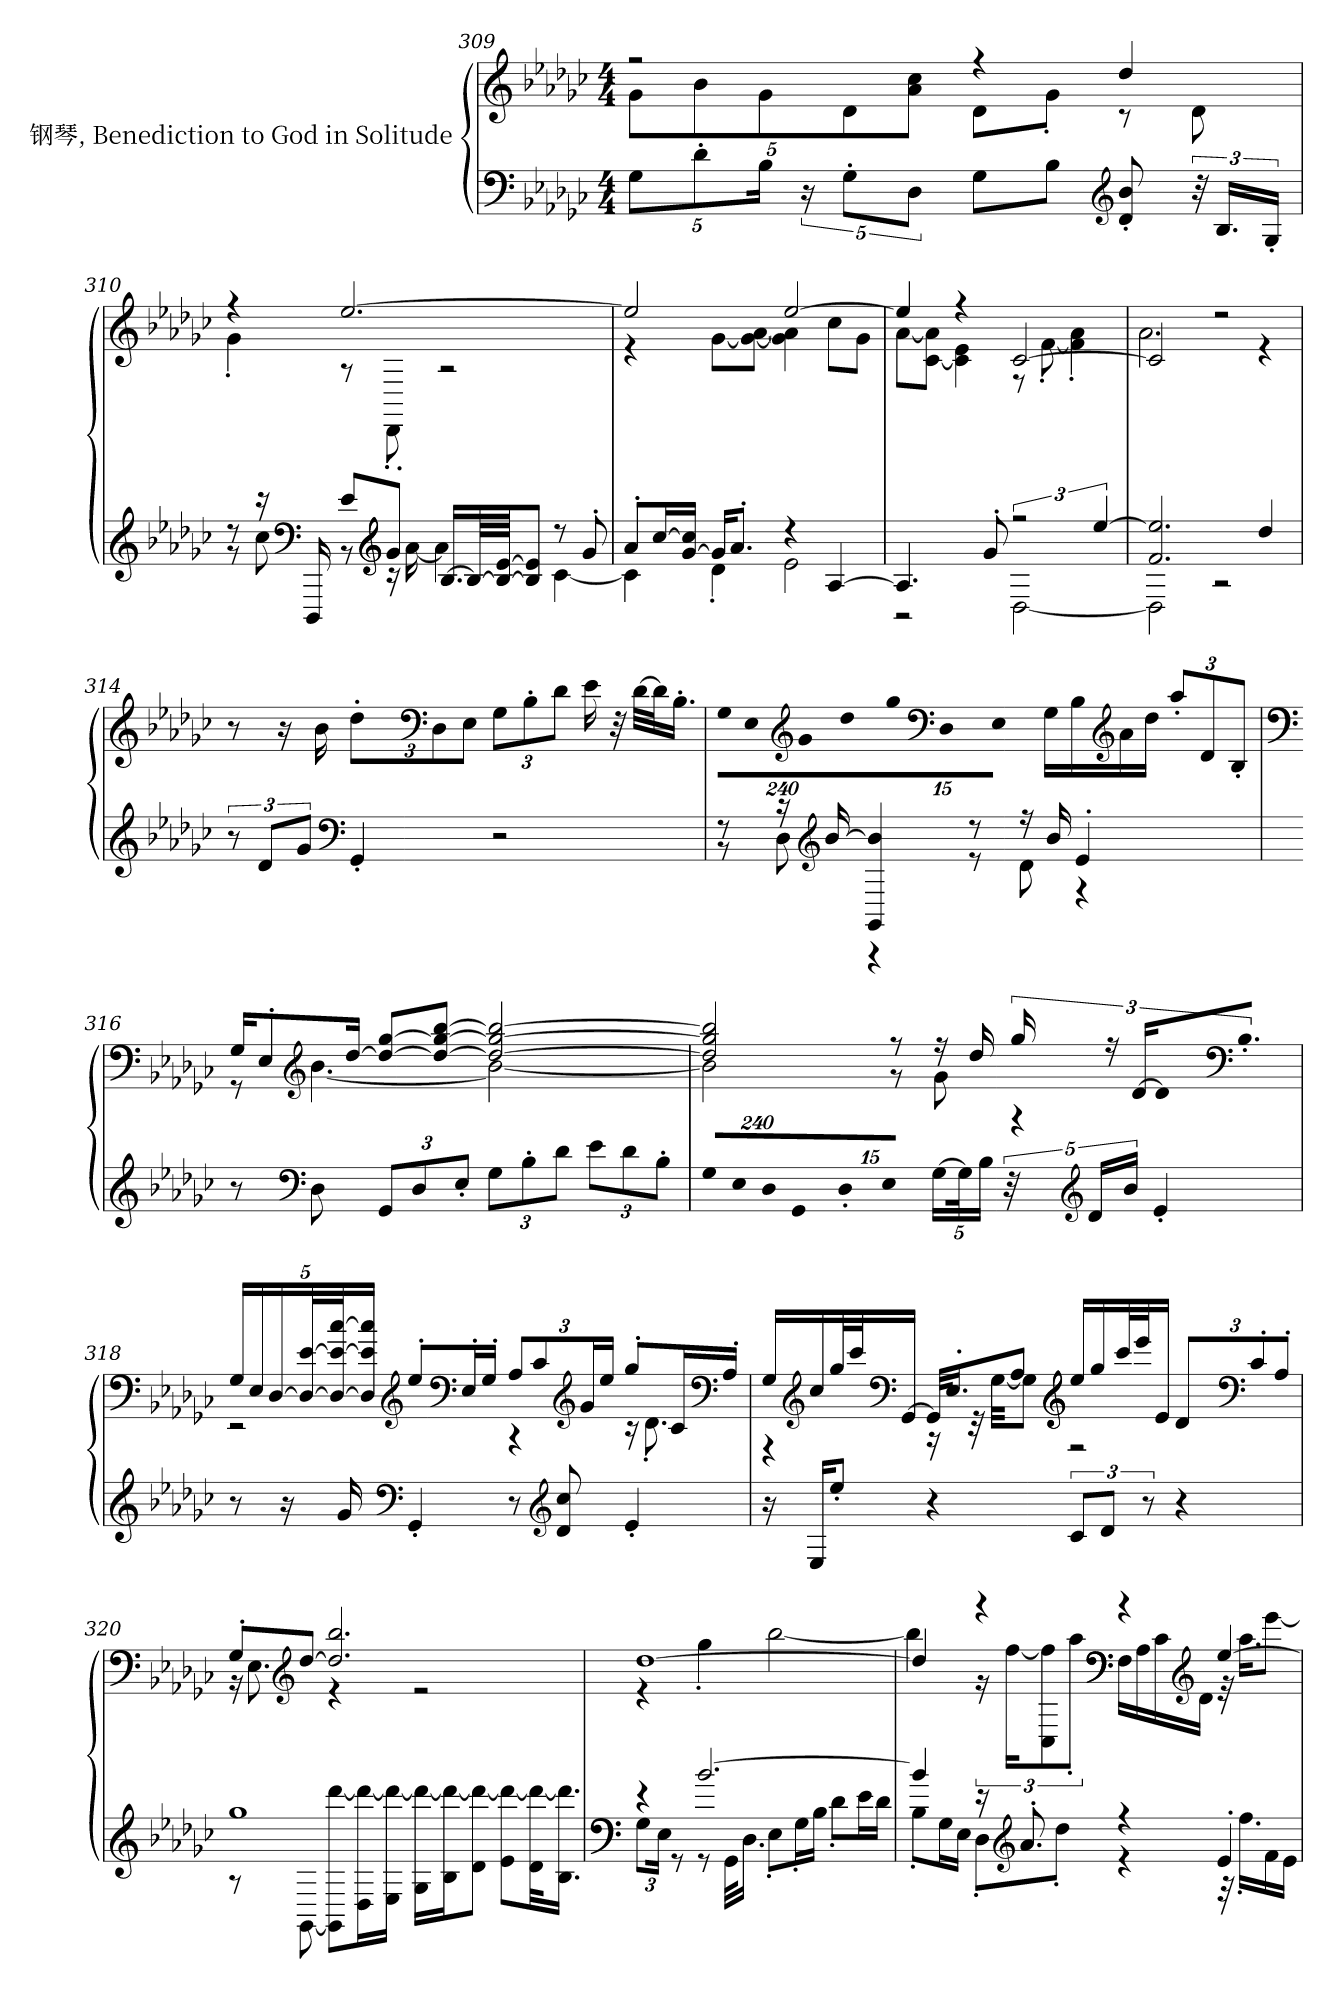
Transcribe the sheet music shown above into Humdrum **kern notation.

**kern	**kern
*part1	*part1
*staff2	*staff1
*I"钢琴, Benediction to God in Solitude	*
*clefF4	*clefG2
*k[b-e-a-d-g-c-]	*k[b-e-a-d-g-c-]
*M4/4	*M4/4
=309	=309
*	*^
*	*	*Xbrackettup
10G-\L	2r	10g-\L
10d-'\	.	10b-\
20B-\Jk	.	10g-\
20r	.	.
10G-'\L	.	10d-\
10D-\J	.	10a-\ 10cc-\J
8G-\L	4r	8d-\L
8B-\J	.	8g-'\J
*clefG2	*	*
8d-/' 8b-/'	4dd-/	8r
48r	.	8d-\
24.B-/LL	.	.
24G-'/JJ	.	.
!!LO:PB:g=z	!!
=310	=310	=310
*^	*	*
8r	8r	4r	4g-'\
16r	8cc-\	.	.
*clefF4	*	*	*
16DDD-/	.	.	.
8e-/L	8r	[2.ee-/	8r
*clefG2	*	*	*
8g-'/J	16r	.	8DD-'\
.	[16a-\	.	.
[16.B-/LL	4a-\]	.	2r
64B-/LL_	.	.	.
64B-/_ [64e-/JJJ	.	.	.
8B-/] 8e-/]J	.	.	.
8r	[4c-\	.	.
8g-'/	.	.	.
=311	=311	=311	=311
8a-'/L	4c-\]	2ee-/]	4r
[16cc-/L	.	.	.
[16g-/ 16cc-/]JJ	.	.	.
16g-/KL]	4d-'\	.	[8g-\L
8.a-'/J	.	.	.
.	.	.	8g-\_ [8a-\J
4r	2e-\	[2ee-/	4g-\] 4a-\]
[4A-/	.	.	8cc-\L
.	.	.	8g-\J
=312	=312	=312	=312
4.A-/]	2r	4ee-/]	[8a-\L
.	.	.	[8c-\ 8a-\]J
.	.	4r	4c-\] 4e-\
8g-'/	.	.	.
3r	[2D-\	[2c-/	8r
.	.	.	[8f'\
.	.	.	4f\]' 4a-\'
[6ee-/	.	.	.
!!LO:LB:g=z	!!
=313	=313	=313	=313
2.f/ 2.ee-/]	2D-\]	2c-/]	2.a-\
.	2r	2r	.
4dd-/	.	.	4r
*v	*v	*	*
*	*v	*v
=314	=314
12r	8r
12d-/L	.
.	16r
12g-/J	.
.	16b-\
*clefF4	*
4GG-'/	12dd-'\L
*	*clefF4
.	12D-\
.	12E-\J
2r	12G-\L
.	12B-'\
.	12d-\J
.	16e-\
.	32r
.	[32d-\LLL
.	32d-\J]
.	16.B-'\JJ
!!LO:LB:g=z
=315	=315
*^	*
!	!	!LO:N:vis=16
8r	8r	1920%137G-\LL
!	!	!LO:N:vis=16
.	.	1920%137E-\
16r	8D-\	.
*	*	*clefG2
!	!	!LO:N:vis=16
.	.	1920%137g-\
*clefG2	*	*
[16b-/	.	.
!	!	!LO:N:vis=16
.	.	1920%137dd-\
4GG-/ 4b-/]	4r	.
.	.	1920ryy
!	!	!LO:N:vis=16
.	.	1920%137gg-\
*	*	*clefF4
!	!	!LO:N:vis=16
.	.	1920%137D-\
!	!	!LO:N:vis=16
.	.	1920%137E-\JJ
8r	8r	16G-\LL
.	.	16B-\
*	*	*clefG2
16r	8d-\	16a-\
16b-/	.	16dd-\JJ
4e-'/	4r	12aa-'/L
.	.	12d-/
.	.	12B-'/J
*v	*v	*
=316	=316
*	*clefF4
*	*^
8r	16G-/KL	8r
.	8E-'/	.
*clefF4	*clefG2	*
8D-\	.	[4.b-\
.	[16dd-/Jk	.
*Xbrackettup	*	*
12GG-/L	8dd-/_ [8gg-/L	.
12D-/	.	.
.	8dd-/_ 8gg-/_ [8bb-/J	.
12E-'/J	.	.
12G-\L	2dd-/_ 2gg-/_ 2bb-/_	2b-\_
12B-'\	.	.
12d-\J	.	.
12e-\L	.	.
12d-\	.	.
12B-'\J	.	.
!!LO:LB:g=z	!!
=317	=317	=317
!LO:N:vis=16	!	!
1920%137G-/LL	2dd-/] 2gg-/] 2bb-/]	2b-\]
!LO:N:vis=16	!	!
1920%137E-/	.	.
!LO:N:vis=16	!	!
1920%137D-/J	.	.
!LO:N:vis=8	!	!
960%137GG-/	.	.
1920ryy	.	.
!LO:N:vis=16	!	!
1920%137D-'/L	.	.
!LO:N:vis=16	!	!
1920%137E-/JJ	.	.
*brackettup	*	*
[20G-\LL	8r	8r
40G-\K]	.	.
20B-\JJ	.	.
40r	16r	8g-\
*clefG2	*	*
20d-/LL	.	.
.	16dd-/	.
20b-/JJ	.	.
*	*brackettup	*
4e-'/	24gg-/	4r
.	24r	.
.	[24d-/LL	.
.	32d-/K]	.
*	*clefF4	*
.	16.B-'/JJ	.
!!LO:LB:g=z	!!
=318	=318	=318
*	*Xbrackettup	*
8r	20G-/LL	2r
.	20E-/	.
.	[20D-/	.
16r	.	.
.	40D-/_ [40e-/L	.
.	40D-/_ 40e-/_ [40cc-/J	.
16g-/	.	.
.	20D-/] 20e-/] 20cc-/]JJ	.
*clefF4	*clefG2	*
4GG-'/	8ee-'/L	.
*	*clefF4	*
.	16E-'/L	.
.	16G-'/JJ	.
8r	12A-/L	4r
.	12c-/	.
*clefG2	*	*
8d-/ 8cc-/	.	.
*	*clefG2	*
.	24g-/L	.
.	24ee-/JJ	.
4e-'/	8gg-'/L	16r
.	.	8.d-'\
.	16c-/L	.
*	*clefF4	*
.	16A-'/JJ	.
!!LO:LB:g=z	!!
=319	=319	=319
16r	16G-/LL	4r
*	*clefG2	*
16E-/KL	16cc-/	.
8ee-'/J	32gg-/L	.
.	32ccc-/J	.
*	*clefF4	*
.	[16GG-/JJ	.
4r	32GG-/KLL]	16r
.	16.E-'/J	.
.	.	32r
.	.	[32G-\KKL
.	8A-/J	8G-\J]
*	*clefG2	*
12c-/L	16ee-/LL	2r
.	16gg-/	.
12d-/J	.	.
.	32ccc-/L	.
.	32eee-/J	.
12r	.	.
.	16e-/JJ	.
4r	12d-/L	.
*	*clefF4	*
.	12c-'/	.
.	12A-'/J	.
!!LO:PB:g=z	!!
=320	=320	=320
*^	*	*
1gg-	8r	8G-'/L	16r
.	.	.	8.E-\
*	*	*clefG2	*
.	[8GG-\	[8dd-/J	.
.	8GG-\] [8ddd-\L	2.dd-/] 2.bb-/	4r
.	16D-\ 16ddd-\_L	.	.
.	16E-\ 16ddd-\_JJ	.	.
.	16G-\ 16ddd-\_LL	.	2r
.	16B-\ 16ddd-\_J	.	.
.	8d-\ 8ddd-\_J	.	.
.	8e-\ 8ddd-\_L	.	.
.	32d-\ 32ddd-\_KL	.	.
.	16.B-\ 16.ddd-\]JJ	.	.
=321	=321	=321	=321
*clefF4	*	*	*
*	*Xbrackettup	*	*
4r	12G-\L	[1dd-	4r
.	24E-\Jk	.	.
.	8r	.	.
[2.b-/	8r	.	4gg-'\
.	32GG-\KLL	.	.
.	16.D-\JJ	.	.
.	8E-'\L	.	[2bb-\
.	16G-'\L	.	.
.	16B-\JJ	.	.
.	8d-'\L	.	.
.	16e-\L	.	.
.	16d-\JJ	.	.
!!LO:LB:g=z	!!
=322	=322	=322	=322
4b-/]	8B-'\L	4dd-/]	4bb-\]
.	16G-\L	.	.
.	16E-\JJ	.	.
*	*	*	*brackettup
16r	8D-'\L	4r	24r
.	.	.	[24ff\KL
*clefG2	*	*	*
8.a-'/	.	.	.
.	.	.	12C-\ 12ff\]
.	8dd-'\J	.	.
.	.	.	12aa-'\J
*	*	*clefF4	*
4r	4r	4r	16F\LL
.	.	.	16A-\
.	.	.	16c-\
*	*	*clefG2	*
.	.	.	16d-\JJ
4e-'/	32r	[4ee-/	32r
.	16.ff'\LL	.	16.aa-\KL
.	16f\	.	[8eee-\J
.	16e-\JJ	.	.
*v	*v	*	*
*	*v	*v
=	=
*-	*-
